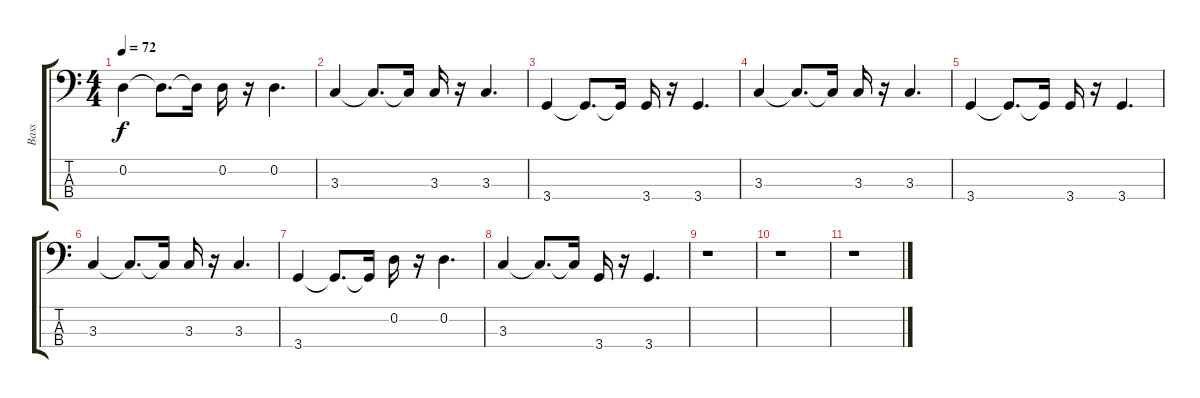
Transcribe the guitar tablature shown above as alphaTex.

\track ("Bass" "Bass") {instrument electricbassfinger}
\staff {score tabs}
\tuning (G2 D2 A1 E1) {hide}
\ts (4 4)
\tempo 72
\clef f4
\ks c
0.2.4{dy f} 0.2{t}.8{d} 0.2{t}.16 0.2.16 r.16 0.2.4{d} |
3.3.4 3.3{t}.8{d} 3.3{t}.16 3.3.16 r.16 3.3.4{d} |
3.4.4 3.4{t}.8{d} 3.4{t}.16 3.4.16 r.16 3.4.4{d} |
3.3.4 3.3{t}.8{d} 3.3{t}.16 3.3.16 r.16 3.3.4{d} |
3.4.4 3.4{t}.8{d} 3.4{t}.16 3.4.16 r.16 3.4.4{d} |
3.3.4 3.3{t}.8{d} 3.3{t}.16 3.3.16 r.16 3.3.4{d} |
3.4.4 3.4{t}.8{d} 3.4{t}.16 0.2.16 r.16 0.2.4{d} |
3.3.4 3.3{t}.8{d} 3.3{t}.16 3.4.16 r.16 3.4.4{d} |
r.1 |
r.1 |
r.1
